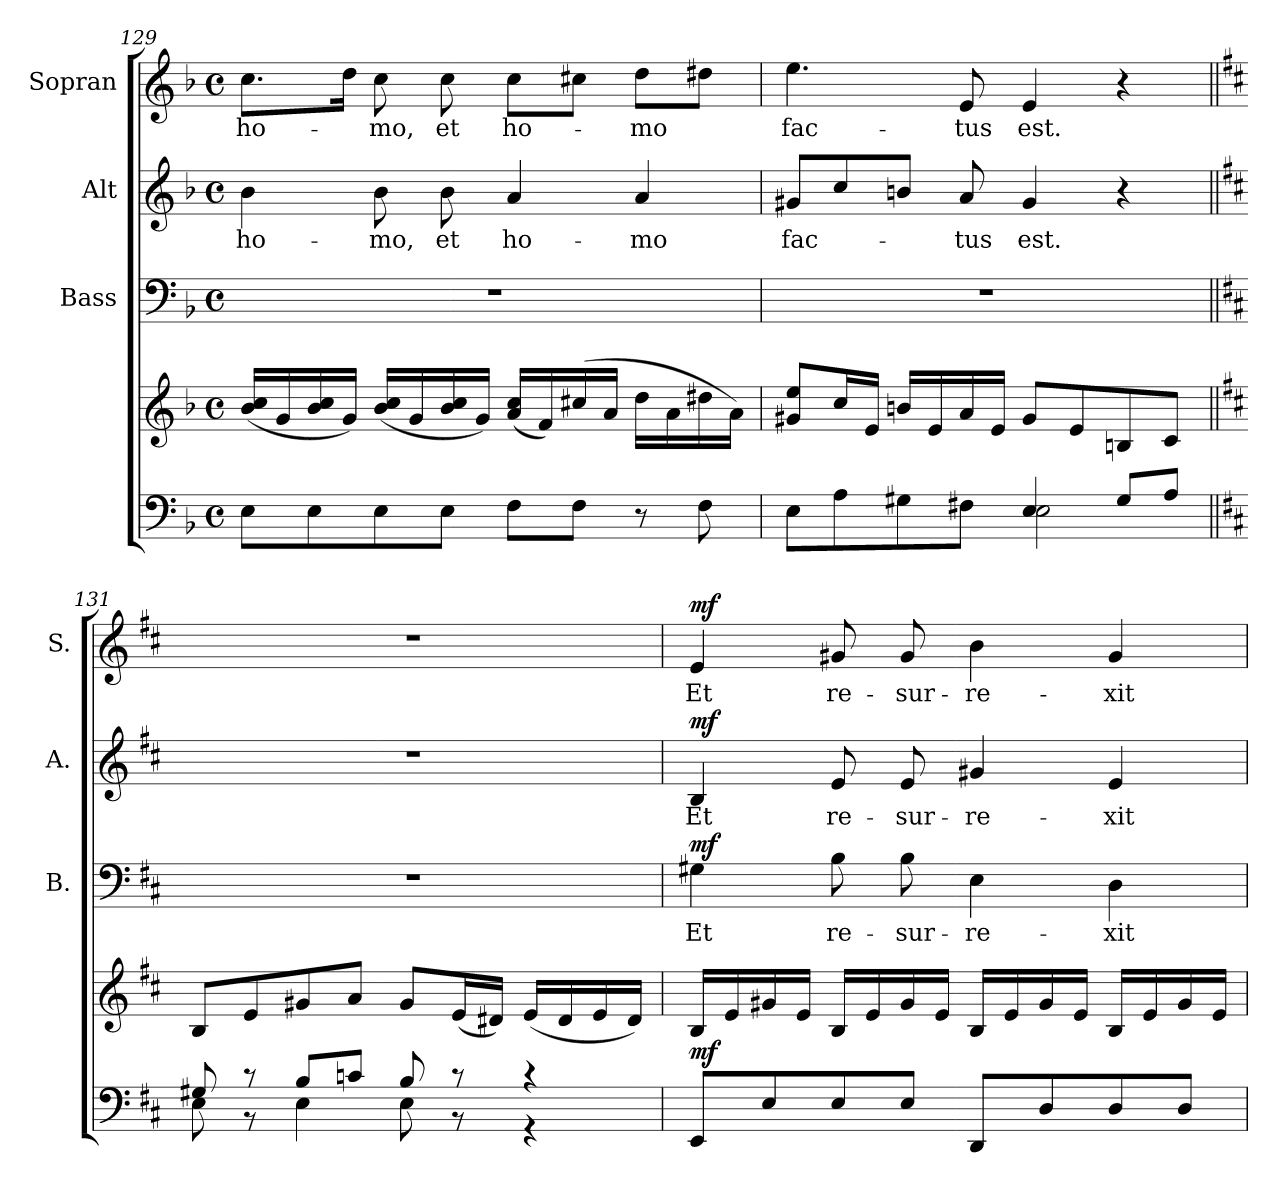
**kern	**kern	**dynam	**kern	**text	**dynam	**kern	**text	**dynam	**kern	**text	**dynam
*part4	*part4	*part4	*part3	*part3	*part3	*part2	*part2	*part2	*part1	*part1	*part1
*staff5	*staff4	*staff4/5	*staff3	*staff3	*staff3	*staff2	*staff2	*staff2	*staff1	*staff1	*staff1
*	*	*	*I"Bass	*	*	*I"Alt	*	*	*I"Sopran	*	*
*	*	*	*I'B.	*	*	*I'A.	*	*	*I'S.	*	*
!!LO:PB:g=z
*clefF4	*clefG2	*	*clefF4	*	*	*clefG2	*	*	*clefG2	*	*
*k[b-]	*k[b-]	*	*k[b-]	*	*	*k[b-]	*	*	*k[b-]	*	*
*F:	*F:	*	*F:	*	*	*F:	*	*	*F:	*	*
*M4/4	*M4/4	*	*M4/4	*	*	*M4/4	*	*	*M4/4	*	*
*met(c)	*met(c)	*	*met(c)	*	*	*met(c)	*	*	*met(c)	*	*
=129	=129	=129	=129	=129	=129	=129	=129	=129	=129	=129	=129
!	!	!	!	!	!	!	!LO:LY:b	!	!	!LO:LY:b	!
8E\L	(<16b-/ 16cc/LL	.	1r	.	.	4b-\	ho-	.	8.cc\L	ho-	.
.	16g/	.	.	.	.	.	.	.	.	.	.
8E\	16b-/ 16cc/	.	.	.	.	.	.	.	.	.	.
.	16g/JJ)	.	.	.	.	.	.	.	16dd\Jk	.	.
!	!	!	!	!	!	!	!LO:LY:b	!	!	!LO:LY:b	!
8E\	(<16b-/ 16cc/LL	.	.	.	.	8b-\	-mo,	.	8cc\	-mo,	.
.	16g/	.	.	.	.	.	.	.	.	.	.
!	!	!	!	!	!	!	!LO:LY:b	!	!	!LO:LY:b	!
8E\J	16b-/ 16cc/	.	.	.	.	8b-\	et	.	8cc\	et	.
.	16g/JJ)	.	.	.	.	.	.	.	.	.	.
!	!	!	!	!	!	!	!LO:LY:b	!	!	!LO:LY:b	!
8F\L	(<16a/ 16cc/LL	.	.	.	.	4a/	ho-	.	8cc\L	ho-	.
.	16f/)	.	.	.	.	.	.	.	.	.	.
8F\J	(>16cc#X/	.	.	.	.	.	.	.	8cc#X\J	.	.
.	16a/JJ	.	.	.	.	.	.	.	.	.	.
!	!	!	!	!	!	!	!LO:LY:b	!	!	!LO:LY:b	!
8r	16dd\LL	.	.	.	.	4a/	-mo	.	8dd\L	-mo	.
.	16a\	.	.	.	.	.	.	.	.	.	.
8F\	16dd#X\	.	.	.	.	.	.	.	8dd#X\J	.	.
.	16a\JJ)	.	.	.	.	.	.	.	.	.	.
=130	=130	=130	=130	=130	=130	=130	=130	=130	=130	=130	=130
*^	*	*	*	*	*	*	*	*	*	*	*
!	!	!	!	!	!	!	!	!LO:LY:b	!	!	!LO:LY:b	!
8E\L	2ryy	8g#X/ 8ee/L	.	1r	.	.	8g#X/L	fac-	.	4.ee\	fac-	.
8A\	.	16cc/L	.	.	.	.	8cc/	.	.	.	.	.
.	.	16e/JJ	.	.	.	.	.	.	.	.	.	.
8G#X\	.	16bn/LL	.	.	.	.	8bn/J	.	.	.	.	.
.	.	16e/	.	.	.	.	.	.	.	.	.	.
!	!	!	!	!	!	!	!	!LO:LY:b	!	!	!LO:LY:b	!
8F#X\J	.	16a/	.	.	.	.	8a/	-tus	.	8e/	-tus	.
.	.	16e/JJ	.	.	.	.	.	.	.	.	.	.
!	!	!	!	!	!	!	!	!LO:LY:b	!	!	!LO:LY:b	!
4E/	2E\	8g#/L	.	.	.	.	4g#/	est.	.	4e/	est.	.
.	.	8e/	.	.	.	.	.	.	.	.	.	.
8G#/L	.	8Bn/	.	.	.	.	4r	.	.	4r	.	.
8A/J	.	8c/J	.	.	.	.	.	.	.	.	.	.
=131||	=131||	=131||	=131||	=131||	=131||	=131||	=131||	=131||	=131||	=131||	=131||	=131||
*k[f#c#]	*	*k[f#c#]	*	*k[f#c#]	*	*	*k[f#c#]	*	*	*k[f#c#]	*	*
*D:	*	*D:	*	*D:	*	*	*D:	*	*	*D:	*	*
8G#X/	8E\	8B/L	.	1r	.	.	1r	.	.	1r	.	.
8r	8r	8e/	.	.	.	.	.	.	.	.	.	.
8B/L	4E\	8g#X/	.	.	.	.	.	.	.	.	.	.
8cn/J	.	8a/J	.	.	.	.	.	.	.	.	.	.
8B/	8E\	8g#/L	.	.	.	.	.	.	.	.	.	.
8r	8r	(<16e/L	.	.	.	.	.	.	.	.	.	.
.	.	16d#X/JJ)	.	.	.	.	.	.	.	.	.	.
4r	4r	(<16e/LL	.	.	.	.	.	.	.	.	.	.
.	.	16d#/	.	.	.	.	.	.	.	.	.	.
.	.	16e/	.	.	.	.	.	.	.	.	.	.
.	.	16d#/JJ)	.	.	.	.	.	.	.	.	.	.
*v	*v	*	*	*	*	*	*	*	*	*	*	*
!!LO:LB:g=z
=132	=132	=132	=132	=132	=132	=132	=132	=132	=132	=132	=132
!	!	!LO:DY:b	!	!LO:LY:b	!LO:DY:a	!	!LO:LY:b	!LO:DY:a	!	!LO:LY:b	!LO:DY:a
8EE/L	16B/LL	mf	4G#X\	Et	mf	4B/	Et	mf	4e/	Et	mf
.	16e/	.	.	.	.	.	.	.	.	.	.
8E/	16g#X/	.	.	.	.	.	.	.	.	.	.
.	16e/JJ	.	.	.	.	.	.	.	.	.	.
!	!	!	!	!LO:LY:b	!	!	!LO:LY:b	!	!	!LO:LY:b	!
8E/	16B/LL	.	8B\	re-	.	8e/	re-	.	8g#X/	re-	.
.	16e/	.	.	.	.	.	.	.	.	.	.
!	!	!	!	!LO:LY:b	!	!	!LO:LY:b	!	!	!LO:LY:b	!
8E/J	16g#/	.	8B\	-sur-	.	8e/	-sur-	.	8g#/	-sur-	.
.	16e/JJ	.	.	.	.	.	.	.	.	.	.
!	!	!	!	!LO:LY:b	!	!	!LO:LY:b	!	!	!LO:LY:b	!
8DD/L	16B/LL	.	4E\	-re-	.	4g#X/	-re-	.	4b\	-re-	.
.	16e/	.	.	.	.	.	.	.	.	.	.
8D/	16g#/	.	.	.	.	.	.	.	.	.	.
.	16e/JJ	.	.	.	.	.	.	.	.	.	.
!	!	!	!	!LO:LY:b	!	!	!LO:LY:b	!	!	!LO:LY:b	!
8D/	16B/LL	.	4D\	-xit	.	4e/	-xit	.	4g#/	-xit	.
.	16e/	.	.	.	.	.	.	.	.	.	.
8D/J	16g#/	.	.	.	.	.	.	.	.	.	.
.	16e/JJ	.	.	.	.	.	.	.	.	.	.
=	=	=	=	=	=	=	=	=	=	=	=
*-	*-	*-	*-	*-	*-	*-	*-	*-	*-	*-	*-
